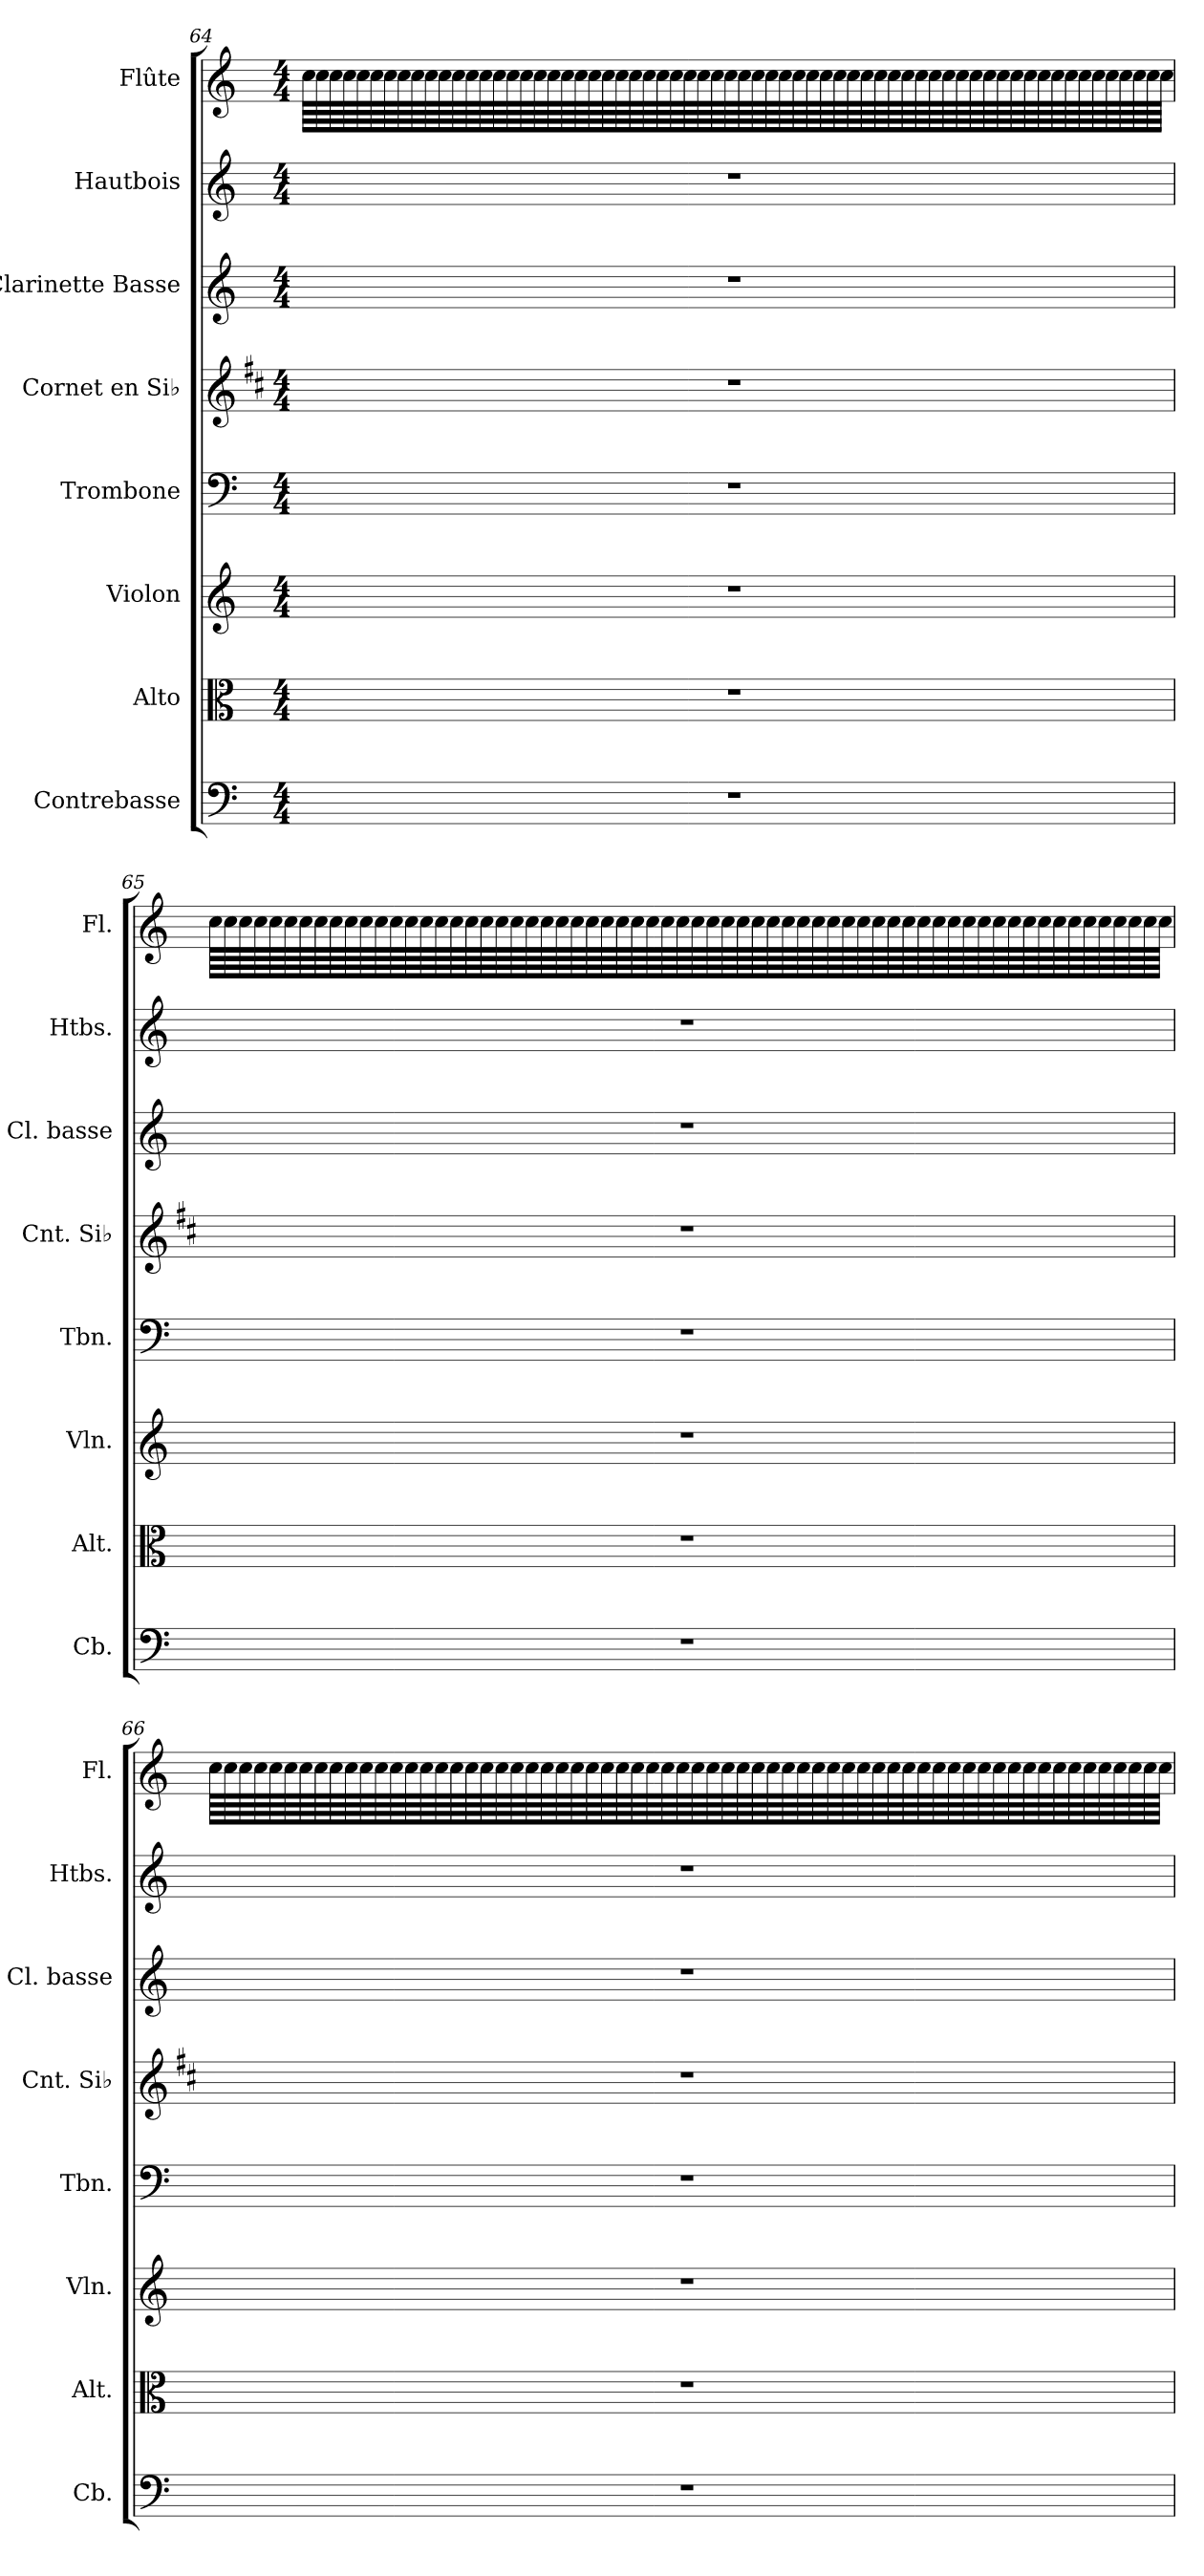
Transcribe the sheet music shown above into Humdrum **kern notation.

**kern	**kern	**kern	**kern	**kern	**kern	**kern	**kern
*part8	*part7	*part6	*part5	*part4	*part3	*part2	*part1
*staff8	*staff7	*staff6	*staff5	*staff4	*staff3	*staff2	*staff1
*I"Contrebasse	*I"Alto	*I"Violon	*I"Trombone	*I"Cornet en Si♭	*I"Clarinette Basse	*I"Hautbois	*I"Flûte
*I'Cb.	*I'Alt.	*I'Vln.	*I'Tbn.	*I'Cnt. Si♭	*I'Cl. basse	*I'Htbs.	*I'Fl.
!!LO:PB:g=z
*clefF4	*clefC3	*clefG2	*clefF4	*clefG2	*clefG2	*clefG2	*clefG2
*ITrd7c12	*	*	*	*ITrd1c2	*ITrd8c14	*	*
*k[]	*k[]	*k[]	*k[]	*k[]	*k[]	*k[]	*k[]
*M4/4	*M4/4	*M4/4	*M4/4	*M4/4	*M4/4	*M4/4	*M4/4
=64	=64	=64	=64	=64	=64	=64	=64
1r	1r	1r	1r	1r	1r	1r	64cc\LLLL
.	.	.	.	.	.	.	64cc\
.	.	.	.	.	.	.	64cc\
.	.	.	.	.	.	.	64cc\
.	.	.	.	.	.	.	64cc\
.	.	.	.	.	.	.	64cc\
.	.	.	.	.	.	.	64cc\
.	.	.	.	.	.	.	64cc\
.	.	.	.	.	.	.	64cc\
.	.	.	.	.	.	.	64cc\
.	.	.	.	.	.	.	64cc\
.	.	.	.	.	.	.	64cc\
.	.	.	.	.	.	.	64cc\
.	.	.	.	.	.	.	64cc\
.	.	.	.	.	.	.	64cc\
.	.	.	.	.	.	.	64cc\
.	.	.	.	.	.	.	64cc\
.	.	.	.	.	.	.	64cc\
.	.	.	.	.	.	.	64cc\
.	.	.	.	.	.	.	64cc\
.	.	.	.	.	.	.	64cc\
.	.	.	.	.	.	.	64cc\
.	.	.	.	.	.	.	64cc\
.	.	.	.	.	.	.	64cc\
.	.	.	.	.	.	.	64cc\
.	.	.	.	.	.	.	64cc\
.	.	.	.	.	.	.	64cc\
.	.	.	.	.	.	.	64cc\
.	.	.	.	.	.	.	64cc\
.	.	.	.	.	.	.	64cc\
.	.	.	.	.	.	.	64cc\
.	.	.	.	.	.	.	64cc\
.	.	.	.	.	.	.	64cc\
.	.	.	.	.	.	.	64cc\
.	.	.	.	.	.	.	64cc\
.	.	.	.	.	.	.	64cc\
.	.	.	.	.	.	.	64cc\
.	.	.	.	.	.	.	64cc\
.	.	.	.	.	.	.	64cc\
.	.	.	.	.	.	.	64cc\
.	.	.	.	.	.	.	64cc\
.	.	.	.	.	.	.	64cc\
.	.	.	.	.	.	.	64cc\
.	.	.	.	.	.	.	64cc\
.	.	.	.	.	.	.	64cc\
.	.	.	.	.	.	.	64cc\
.	.	.	.	.	.	.	64cc\
.	.	.	.	.	.	.	64cc\
.	.	.	.	.	.	.	64cc\
.	.	.	.	.	.	.	64cc\
.	.	.	.	.	.	.	64cc\
.	.	.	.	.	.	.	64cc\
.	.	.	.	.	.	.	64cc\
.	.	.	.	.	.	.	64cc\
.	.	.	.	.	.	.	64cc\
.	.	.	.	.	.	.	64cc\
.	.	.	.	.	.	.	64cc\
.	.	.	.	.	.	.	64cc\
.	.	.	.	.	.	.	64cc\
.	.	.	.	.	.	.	64cc\
.	.	.	.	.	.	.	64cc\
.	.	.	.	.	.	.	64cc\
.	.	.	.	.	.	.	64cc\
.	.	.	.	.	.	.	64cc\JJJJ
!!LO:PB:g=z
=65	=65	=65	=65	=65	=65	=65	=65
1r	1r	1r	1r	1r	1r	1r	64cc\LLLL
.	.	.	.	.	.	.	64cc\
.	.	.	.	.	.	.	64cc\
.	.	.	.	.	.	.	64cc\
.	.	.	.	.	.	.	64cc\
.	.	.	.	.	.	.	64cc\
.	.	.	.	.	.	.	64cc\
.	.	.	.	.	.	.	64cc\
.	.	.	.	.	.	.	64cc\
.	.	.	.	.	.	.	64cc\
.	.	.	.	.	.	.	64cc\
.	.	.	.	.	.	.	64cc\
.	.	.	.	.	.	.	64cc\
.	.	.	.	.	.	.	64cc\
.	.	.	.	.	.	.	64cc\
.	.	.	.	.	.	.	64cc\
.	.	.	.	.	.	.	64cc\
.	.	.	.	.	.	.	64cc\
.	.	.	.	.	.	.	64cc\
.	.	.	.	.	.	.	64cc\
.	.	.	.	.	.	.	64cc\
.	.	.	.	.	.	.	64cc\
.	.	.	.	.	.	.	64cc\
.	.	.	.	.	.	.	64cc\
.	.	.	.	.	.	.	64cc\
.	.	.	.	.	.	.	64cc\
.	.	.	.	.	.	.	64cc\
.	.	.	.	.	.	.	64cc\
.	.	.	.	.	.	.	64cc\
.	.	.	.	.	.	.	64cc\
.	.	.	.	.	.	.	64cc\
.	.	.	.	.	.	.	64cc\
.	.	.	.	.	.	.	64cc\
.	.	.	.	.	.	.	64cc\
.	.	.	.	.	.	.	64cc\
.	.	.	.	.	.	.	64cc\
.	.	.	.	.	.	.	64cc\
.	.	.	.	.	.	.	64cc\
.	.	.	.	.	.	.	64cc\
.	.	.	.	.	.	.	64cc\
.	.	.	.	.	.	.	64cc\
.	.	.	.	.	.	.	64cc\
.	.	.	.	.	.	.	64cc\
.	.	.	.	.	.	.	64cc\
.	.	.	.	.	.	.	64cc\
.	.	.	.	.	.	.	64cc\
.	.	.	.	.	.	.	64cc\
.	.	.	.	.	.	.	64cc\
.	.	.	.	.	.	.	64cc\
.	.	.	.	.	.	.	64cc\
.	.	.	.	.	.	.	64cc\
.	.	.	.	.	.	.	64cc\
.	.	.	.	.	.	.	64cc\
.	.	.	.	.	.	.	64cc\
.	.	.	.	.	.	.	64cc\
.	.	.	.	.	.	.	64cc\
.	.	.	.	.	.	.	64cc\
.	.	.	.	.	.	.	64cc\
.	.	.	.	.	.	.	64cc\
.	.	.	.	.	.	.	64cc\
.	.	.	.	.	.	.	64cc\
.	.	.	.	.	.	.	64cc\
.	.	.	.	.	.	.	64cc\
.	.	.	.	.	.	.	64cc\JJJJ
!!LO:PB:g=z
=66	=66	=66	=66	=66	=66	=66	=66
1r	1r	1r	1r	1r	1r	1r	64cc\LLLL
.	.	.	.	.	.	.	64cc\
.	.	.	.	.	.	.	64cc\
.	.	.	.	.	.	.	64cc\
.	.	.	.	.	.	.	64cc\
.	.	.	.	.	.	.	64cc\
.	.	.	.	.	.	.	64cc\
.	.	.	.	.	.	.	64cc\
.	.	.	.	.	.	.	64cc\
.	.	.	.	.	.	.	64cc\
.	.	.	.	.	.	.	64cc\
.	.	.	.	.	.	.	64cc\
.	.	.	.	.	.	.	64cc\
.	.	.	.	.	.	.	64cc\
.	.	.	.	.	.	.	64cc\
.	.	.	.	.	.	.	64cc\
.	.	.	.	.	.	.	64cc\
.	.	.	.	.	.	.	64cc\
.	.	.	.	.	.	.	64cc\
.	.	.	.	.	.	.	64cc\
.	.	.	.	.	.	.	64cc\
.	.	.	.	.	.	.	64cc\
.	.	.	.	.	.	.	64cc\
.	.	.	.	.	.	.	64cc\
.	.	.	.	.	.	.	64cc\
.	.	.	.	.	.	.	64cc\
.	.	.	.	.	.	.	64cc\
.	.	.	.	.	.	.	64cc\
.	.	.	.	.	.	.	64cc\
.	.	.	.	.	.	.	64cc\
.	.	.	.	.	.	.	64cc\
.	.	.	.	.	.	.	64cc\
.	.	.	.	.	.	.	64cc\
.	.	.	.	.	.	.	64cc\
.	.	.	.	.	.	.	64cc\
.	.	.	.	.	.	.	64cc\
.	.	.	.	.	.	.	64cc\
.	.	.	.	.	.	.	64cc\
.	.	.	.	.	.	.	64cc\
.	.	.	.	.	.	.	64cc\
.	.	.	.	.	.	.	64cc\
.	.	.	.	.	.	.	64cc\
.	.	.	.	.	.	.	64cc\
.	.	.	.	.	.	.	64cc\
.	.	.	.	.	.	.	64cc\
.	.	.	.	.	.	.	64cc\
.	.	.	.	.	.	.	64cc\
.	.	.	.	.	.	.	64cc\
.	.	.	.	.	.	.	64cc\
.	.	.	.	.	.	.	64cc\
.	.	.	.	.	.	.	64cc\
.	.	.	.	.	.	.	64cc\
.	.	.	.	.	.	.	64cc\
.	.	.	.	.	.	.	64cc\
.	.	.	.	.	.	.	64cc\
.	.	.	.	.	.	.	64cc\
.	.	.	.	.	.	.	64cc\
.	.	.	.	.	.	.	64cc\
.	.	.	.	.	.	.	64cc\
.	.	.	.	.	.	.	64cc\
.	.	.	.	.	.	.	64cc\
.	.	.	.	.	.	.	64cc\
.	.	.	.	.	.	.	64cc\
.	.	.	.	.	.	.	64cc\JJJJ
=	=	=	=	=	=	=	=
*-	*-	*-	*-	*-	*-	*-	*-
